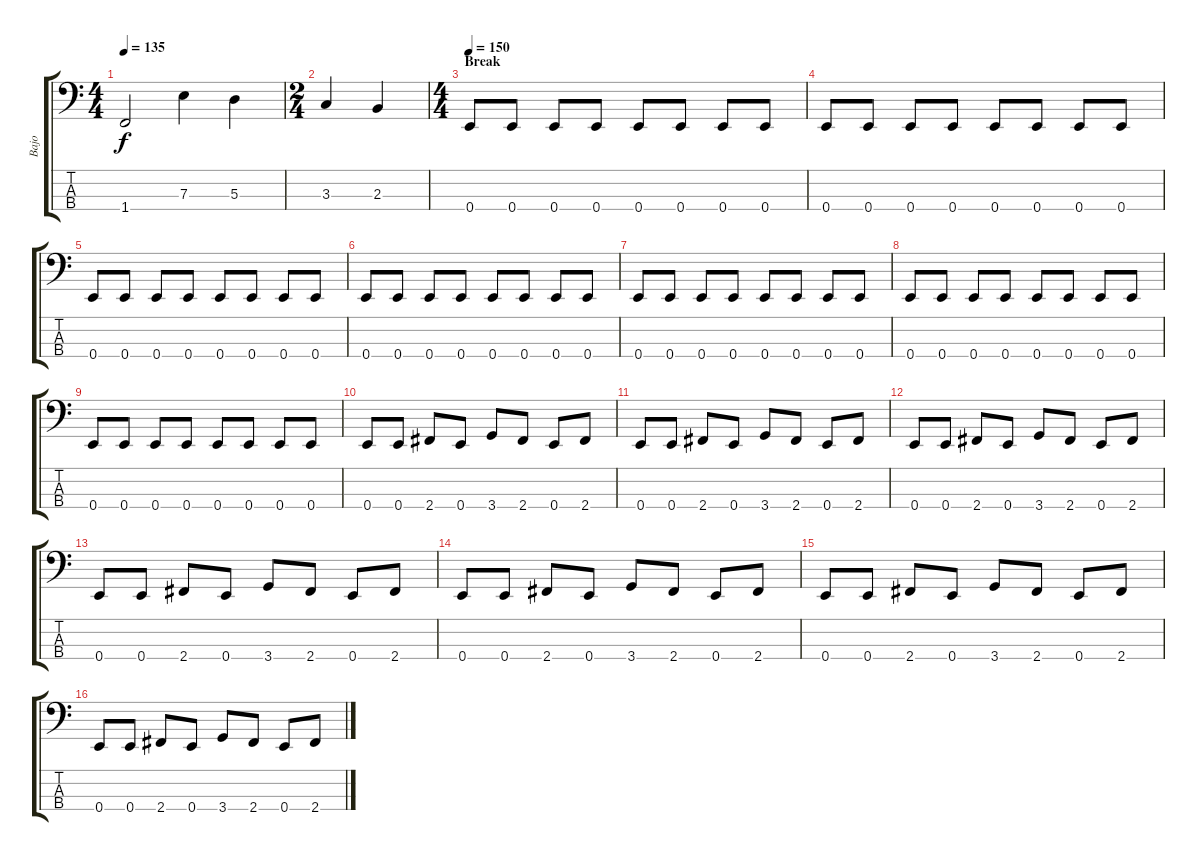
\track ("Bajo" "Bajo") {instrument electricbassfinger}
\staff {score tabs}
\tuning (G2 D2 A1 E1) {hide}
\ts (4 4)
\tempo 135
\clef f4
\ks c
1.4.2{dy f} 7.3.4 5.3.4 |
\ts (2 4)
3.3.4 2.3.4 |
\ts (4 4)
\section ("" "Break")
\tempo 150
0.4.8 0.4.8 0.4.8 0.4.8 0.4.8 0.4.8 0.4.8 0.4.8 |
0.4.8 0.4.8 0.4.8 0.4.8 0.4.8 0.4.8 0.4.8 0.4.8 |
0.4.8 0.4.8 0.4.8 0.4.8 0.4.8 0.4.8 0.4.8 0.4.8 |
0.4.8 0.4.8 0.4.8 0.4.8 0.4.8 0.4.8 0.4.8 0.4.8 |
0.4.8 0.4.8 0.4.8 0.4.8 0.4.8 0.4.8 0.4.8 0.4.8 |
0.4.8 0.4.8 0.4.8 0.4.8 0.4.8 0.4.8 0.4.8 0.4.8 |
0.4.8 0.4.8 0.4.8 0.4.8 0.4.8 0.4.8 0.4.8 0.4.8 |
0.4.8 0.4.8 2.4.8 0.4.8 3.4.8 2.4.8 0.4.8 2.4.8 |
0.4.8 0.4.8 2.4.8 0.4.8 3.4.8 2.4.8 0.4.8 2.4.8 |
0.4.8 0.4.8 2.4.8 0.4.8 3.4.8 2.4.8 0.4.8 2.4.8 |
0.4.8 0.4.8 2.4.8 0.4.8 3.4.8 2.4.8 0.4.8 2.4.8 |
0.4.8 0.4.8 2.4.8 0.4.8 3.4.8 2.4.8 0.4.8 2.4.8 |
0.4.8 0.4.8 2.4.8 0.4.8 3.4.8 2.4.8 0.4.8 2.4.8 |
0.4.8 0.4.8 2.4.8 0.4.8 3.4.8 2.4.8 0.4.8 2.4.8
